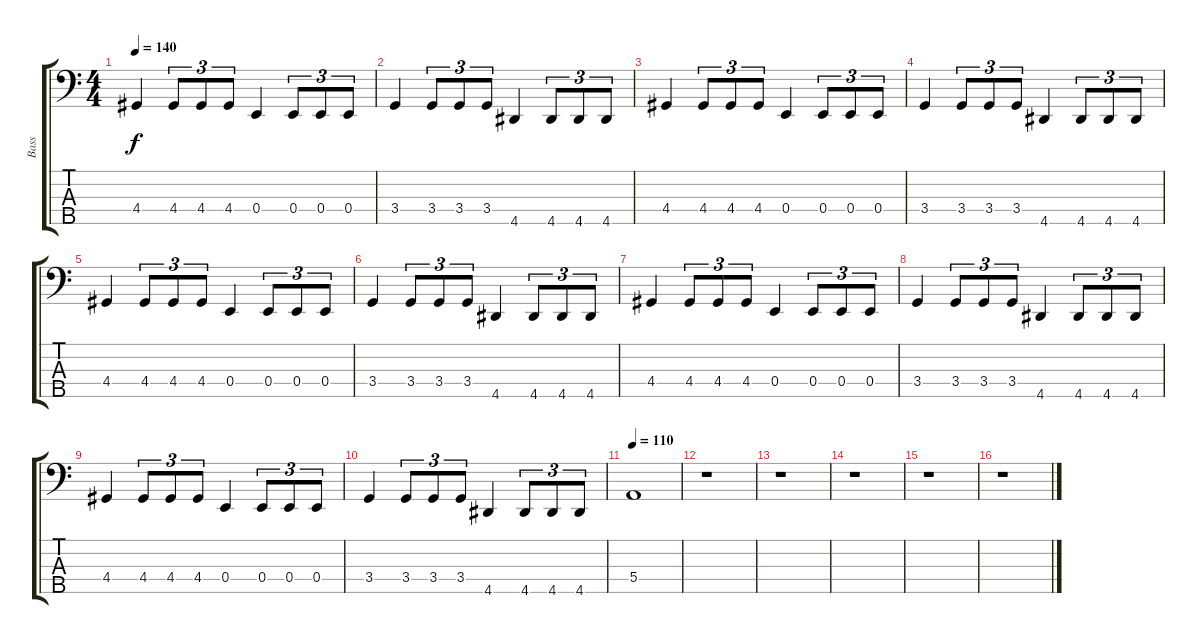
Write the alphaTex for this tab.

\track ("Bass" "Bass") {instrument electricbassfinger}
\staff {score tabs}
\tuning (G2 D2 A1 E1 B0) {hide}
\ts (4 4)
\tempo 140
\clef f4
\ks c
4.4.4{dy f} 4.4.8{tu (3 2)} 4.4.8{tu (3 2)} 4.4.8{tu (3 2)} 0.4.4 0.4.8{tu (3 2)} 0.4.8{tu (3 2)} 0.4.8{tu (3 2)} |
3.4.4 3.4.8{tu (3 2)} 3.4.8{tu (3 2)} 3.4.8{tu (3 2)} 4.5.4 4.5.8{tu (3 2)} 4.5.8{tu (3 2)} 4.5.8{tu (3 2)} |
4.4.4 4.4.8{tu (3 2)} 4.4.8{tu (3 2)} 4.4.8{tu (3 2)} 0.4.4 0.4.8{tu (3 2)} 0.4.8{tu (3 2)} 0.4.8{tu (3 2)} |
3.4.4 3.4.8{tu (3 2)} 3.4.8{tu (3 2)} 3.4.8{tu (3 2)} 4.5.4 4.5.8{tu (3 2)} 4.5.8{tu (3 2)} 4.5.8{tu (3 2)} |
4.4.4 4.4.8{tu (3 2)} 4.4.8{tu (3 2)} 4.4.8{tu (3 2)} 0.4.4 0.4.8{tu (3 2)} 0.4.8{tu (3 2)} 0.4.8{tu (3 2)} |
3.4.4 3.4.8{tu (3 2)} 3.4.8{tu (3 2)} 3.4.8{tu (3 2)} 4.5.4 4.5.8{tu (3 2)} 4.5.8{tu (3 2)} 4.5.8{tu (3 2)} |
4.4.4 4.4.8{tu (3 2)} 4.4.8{tu (3 2)} 4.4.8{tu (3 2)} 0.4.4 0.4.8{tu (3 2)} 0.4.8{tu (3 2)} 0.4.8{tu (3 2)} |
3.4.4 3.4.8{tu (3 2)} 3.4.8{tu (3 2)} 3.4.8{tu (3 2)} 4.5.4 4.5.8{tu (3 2)} 4.5.8{tu (3 2)} 4.5.8{tu (3 2)} |
4.4.4 4.4.8{tu (3 2)} 4.4.8{tu (3 2)} 4.4.8{tu (3 2)} 0.4.4 0.4.8{tu (3 2)} 0.4.8{tu (3 2)} 0.4.8{tu (3 2)} |
3.4.4 3.4.8{tu (3 2)} 3.4.8{tu (3 2)} 3.4.8{tu (3 2)} 4.5.4 4.5.8{tu (3 2)} 4.5.8{tu (3 2)} 4.5.8{tu (3 2)} |
\tempo 110
5.4.1 |
r.1 |
r.1 |
r.1 |
r.1 |
r.1
